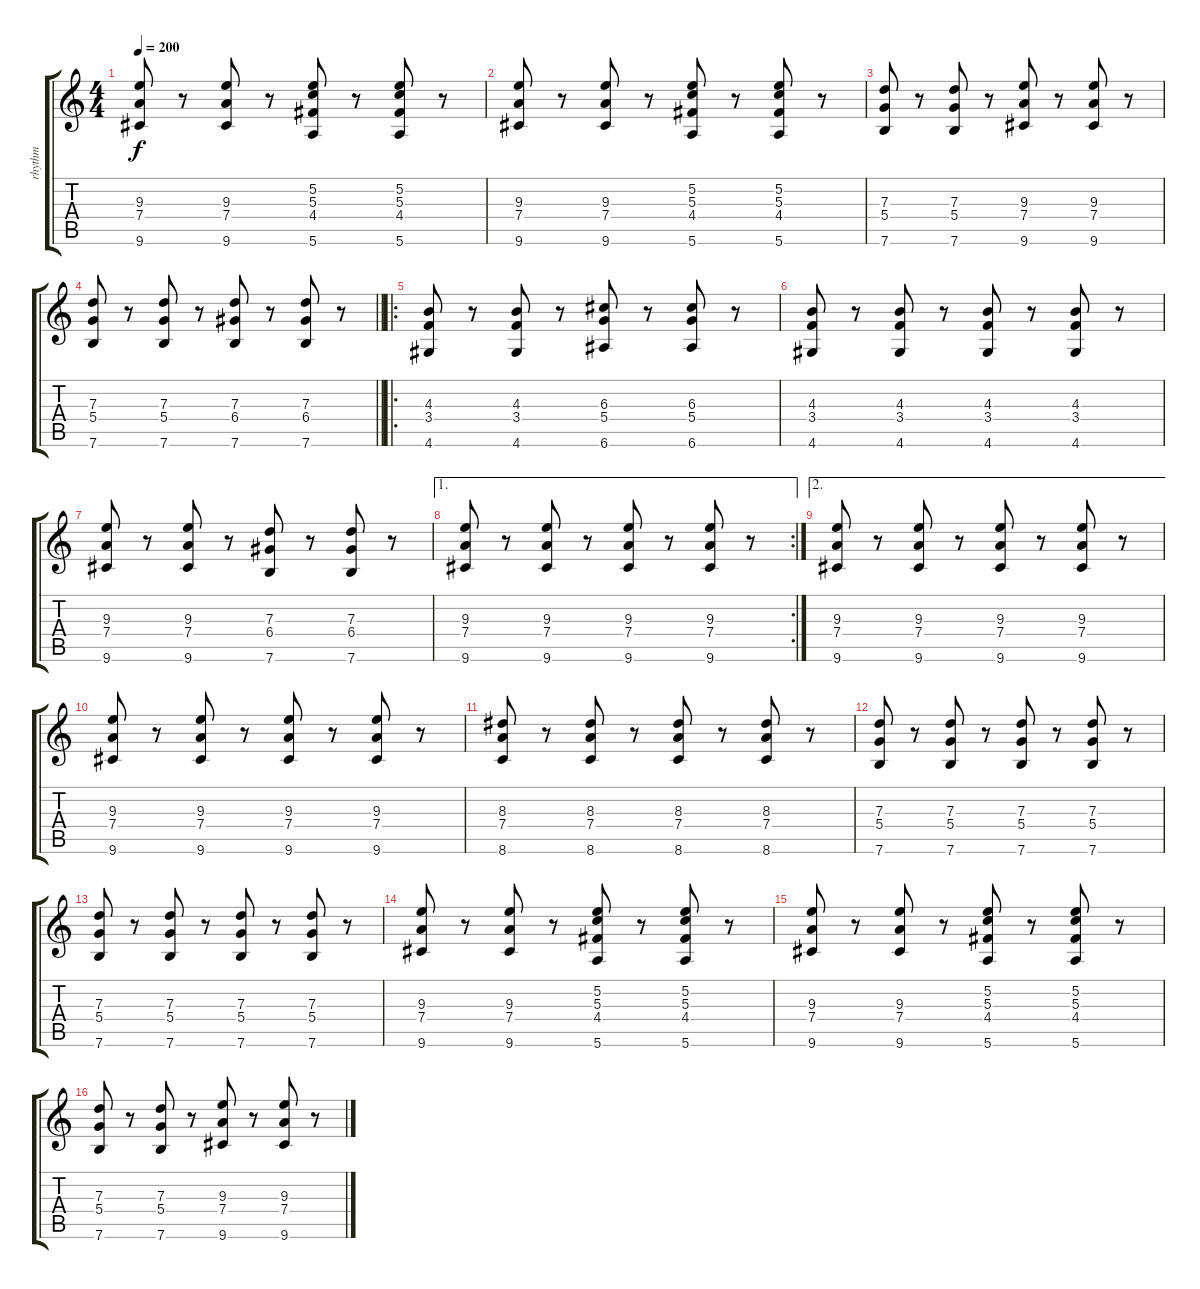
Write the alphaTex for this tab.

\track ("rhythm" "rhythm") {instrument acousticguitarnylon}
\staff {score tabs}
\tuning (E4 B3 G3 D3 A2 E2) {hide}
\ts (4 4)
\tempo 200
\clef g2
\ks c
(9.3 7.4 9.6).8{dy f} r.8 (9.3 7.4 9.6).8 r.8 (5.2 5.3 4.4 5.6).8 r.8 (5.2 5.3 4.4 5.6).8 r.8 |
(9.3 7.4 9.6).8 r.8 (9.3 7.4 9.6).8 r.8 (5.2 5.3 4.4 5.6).8 r.8 (5.2 5.3 4.4 5.6).8 r.8 |
(7.3 5.4 7.6).8 r.8 (7.3 5.4 7.6).8 r.8 (9.3 7.4 9.6).8 r.8 (9.3 7.4 9.6).8 r.8 |
\barLineRight lightlight
(7.3 5.4 7.6).8 r.8 (7.3 5.4 7.6).8 r.8 (7.3 6.4 7.6).8 r.8 (7.3 6.4 7.6).8 r.8 |
\ro
(4.3 3.4 4.6).8 r.8 (4.3 3.4 4.6).8 r.8 (6.3 5.4 6.6).8 r.8 (6.3 5.4 6.6).8 r.8 |
(4.3 3.4 4.6).8 r.8 (4.3 3.4 4.6).8 r.8 (4.3 3.4 4.6).8 r.8 (4.3 3.4 4.6).8 r.8 |
(9.3 7.4 9.6).8 r.8 (9.3 7.4 9.6).8 r.8 (7.3 6.4 7.6).8 r.8 (7.3 6.4 7.6).8 r.8 |
\ae 1
\rc 2
(9.3 7.4 9.6).8 r.8 (9.3 7.4 9.6).8 r.8 (9.3 7.4 9.6).8 r.8 (9.3 7.4 9.6).8 r.8 |
\ae 2
(9.3 7.4 9.6).8 r.8 (9.3 7.4 9.6).8 r.8 (9.3 7.4 9.6).8 r.8 (9.3 7.4 9.6).8 r.8 |
(9.3 7.4 9.6).8 r.8 (9.3 7.4 9.6).8 r.8 (9.3 7.4 9.6).8 r.8 (9.3 7.4 9.6).8 r.8 |
(8.3 7.4 8.6).8 r.8 (8.3 7.4 8.6).8 r.8 (8.3 7.4 8.6).8 r.8 (8.3 7.4 8.6).8 r.8 |
(7.3 5.4 7.6).8 r.8 (7.3 5.4 7.6).8 r.8 (7.3 5.4 7.6).8 r.8 (7.3 5.4 7.6).8 r.8 |
(7.3 5.4 7.6).8 r.8 (7.3 5.4 7.6).8 r.8 (7.3 5.4 7.6).8 r.8 (7.3 5.4 7.6).8 r.8 |
(9.3 7.4 9.6).8 r.8 (9.3 7.4 9.6).8 r.8 (5.2 5.3 4.4 5.6).8 r.8 (5.2 5.3 4.4 5.6).8 r.8 |
(9.3 7.4 9.6).8 r.8 (9.3 7.4 9.6).8 r.8 (5.2 5.3 4.4 5.6).8 r.8 (5.2 5.3 4.4 5.6).8 r.8 |
(7.3 5.4 7.6).8 r.8 (7.3 5.4 7.6).8 r.8 (9.3 7.4 9.6).8 r.8 (9.3 7.4 9.6).8 r.8
